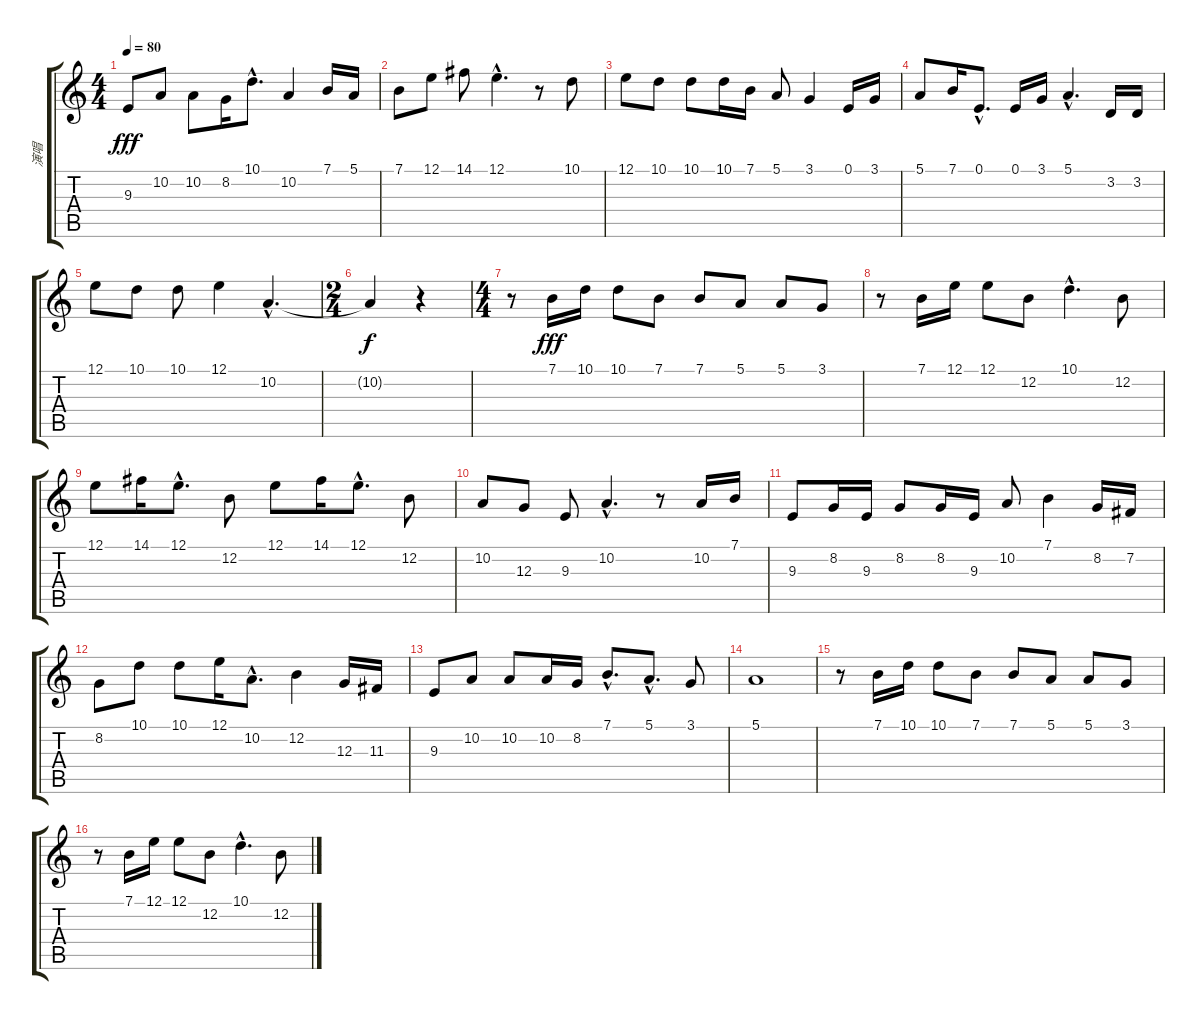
\track ("演唱" "演唱") {instrument piccolo}
\staff {score tabs}
\tuning (E4 B3 G3 D3 A2 E2) {hide}
\ts (4 4)
\tempo 80
\clef g2
\ks c
9.3.8{dy fff} 10.2.8 10.2.8 8.2.16 10.1{hac}.8{d} 10.2.4 7.1.16 5.1.16 |
7.1.8 12.1.8 14.1.8 12.1{hac}.4{d} r.8 10.1.8 |
12.1.8 10.1.8 10.1.8 10.1.16 7.1.16 5.1.8 3.1.4 0.1.16 3.1.16 |
5.1.8 7.1.16 0.1{hac}.8{d} 0.1.16 3.1.16 5.1{hac}.4{d} 3.2.16 3.2.16 |
12.1.8 10.1.8 10.1.8 12.1.4 10.2{hac}.4{d} |
\ts (2 4)
10.2{t}.4{dy f} r.4 |
\ts (4 4)
r.8 7.1.16{dy fff} 10.1.16 10.1.8 7.1.8 7.1.8 5.1.8 5.1.8 3.1.8 |
r.8 7.1.16 12.1.16 12.1.8 12.2.8 10.1{hac}.4{d} 12.2.8 |
12.1.8 14.1.16 12.1{hac}.8{d} 12.2.8 12.1.8 14.1.16 12.1{hac}.8{d} 12.2.8 |
10.2.8 12.3.8 9.3.8 10.2{hac}.4{d} r.8 10.2.16 7.1.16 |
9.3.8 8.2.16 9.3.16 8.2.8 8.2.16 9.3.16 10.2.8 7.1.4 8.2.16 7.2.16 |
8.2.8 10.1.8 10.1.8 12.1.16 10.2{hac}.8{d} 12.2.4 12.3.16 11.3.16 |
9.3.8 10.2.8 10.2.8 10.2.16 8.2.16 7.1{hac}.8{d} 5.1{hac}.8{d} 3.1.8 |
5.1.1 |
r.8 7.1.16 10.1.16 10.1.8 7.1.8 7.1.8 5.1.8 5.1.8 3.1.8 |
r.8 7.1.16 12.1.16 12.1.8 12.2.8 10.1{hac}.4{d} 12.2.8
